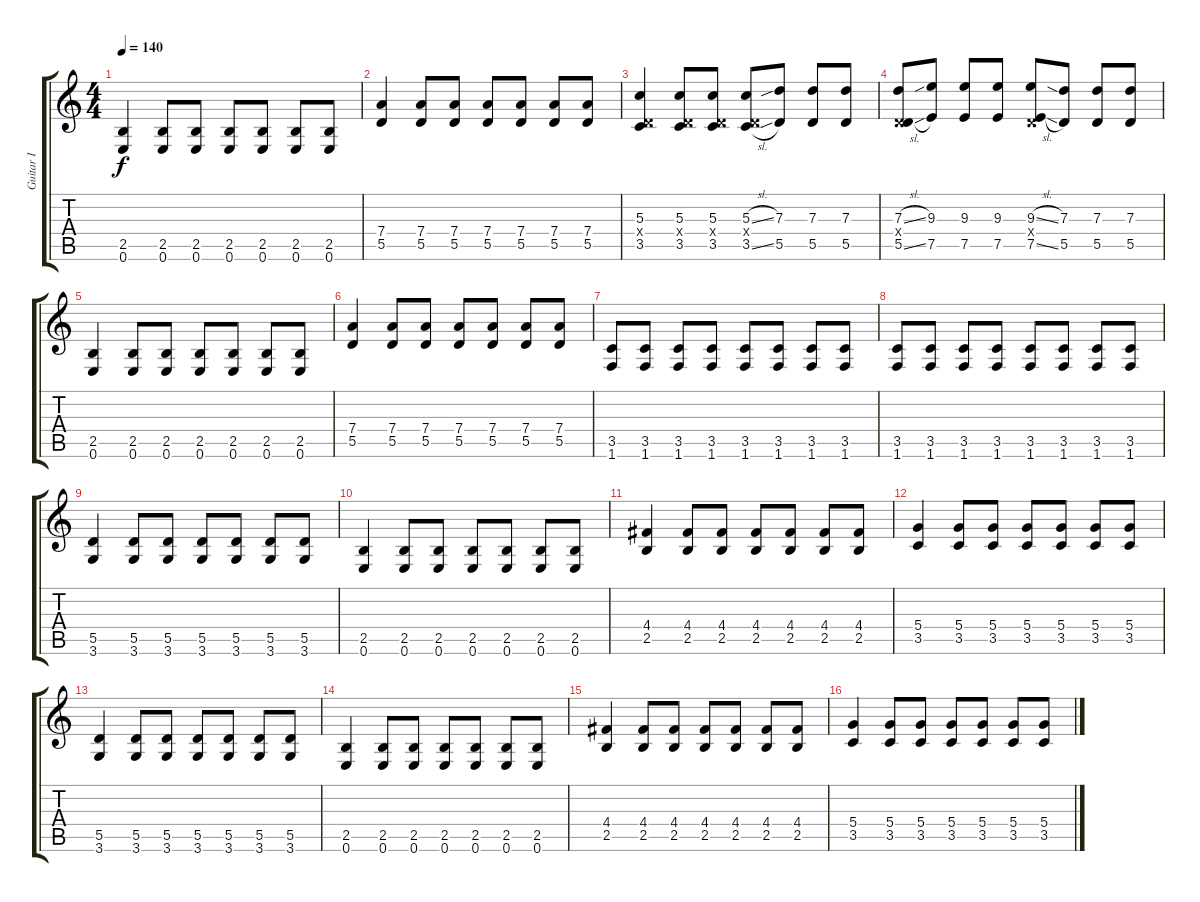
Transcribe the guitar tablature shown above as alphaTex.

\track ("Guitar I" "Guitar I") {instrument overdrivenguitar}
\staff {score tabs}
\tuning (E4 B3 G3 D3 A2 E2) {hide}
\ts (4 4)
\tempo 140
\clef g2
\ks c
(2.5 0.6).4{dy f} (2.5 0.6).8 (2.5 0.6).8 (2.5 0.6).8 (2.5 0.6).8 (2.5 0.6).8 (2.5 0.6).8 |
(7.4 5.5).4 (7.4 5.5).8 (7.4 5.5).8 (7.4 5.5).8 (7.4 5.5).8 (7.4 5.5).8 (7.4 5.5).8 |
(5.3 0.4{x} 3.5).4 (5.3 0.4{x} 3.5).8 (5.3 0.4{x} 3.5).8 (5.3{sl} 0.4{x} 3.5{sl}).8 (7.3 5.5).8 (7.3 5.5).8 (7.3 5.5).8 |
(7.3{sl} 0.4{x} 5.5{sl}).8 (9.3 7.5).8 (9.3 7.5).8 (9.3 7.5).8 (9.3{sl} 0.4{x} 7.5{sl}).8 (7.3 5.5).8 (7.3 5.5).8 (7.3 5.5).8 |
(2.5 0.6).4 (2.5 0.6).8 (2.5 0.6).8 (2.5 0.6).8 (2.5 0.6).8 (2.5 0.6).8 (2.5 0.6).8 |
(7.4 5.5).4 (7.4 5.5).8 (7.4 5.5).8 (7.4 5.5).8 (7.4 5.5).8 (7.4 5.5).8 (7.4 5.5).8 |
(3.5 1.6).8 (3.5 1.6).8 (3.5 1.6).8 (3.5 1.6).8 (3.5 1.6).8 (3.5 1.6).8 (3.5 1.6).8 (3.5 1.6).8 |
(3.5 1.6).8 (3.5 1.6).8 (3.5 1.6).8 (3.5 1.6).8 (3.5 1.6).8 (3.5 1.6).8 (3.5 1.6).8 (3.5 1.6).8 |
(5.5 3.6).4 (5.5 3.6).8 (5.5 3.6).8 (5.5 3.6).8 (5.5 3.6).8 (5.5 3.6).8 (5.5 3.6).8 |
(2.5 0.6).4 (2.5 0.6).8 (2.5 0.6).8 (2.5 0.6).8 (2.5 0.6).8 (2.5 0.6).8 (2.5 0.6).8 |
(4.4 2.5).4 (4.4 2.5).8 (4.4 2.5).8 (4.4 2.5).8 (4.4 2.5).8 (4.4 2.5).8 (4.4 2.5).8 |
(5.4 3.5).4 (5.4 3.5).8 (5.4 3.5).8 (5.4 3.5).8 (5.4 3.5).8 (5.4 3.5).8 (5.4 3.5).8 |
(5.5 3.6).4 (5.5 3.6).8 (5.5 3.6).8 (5.5 3.6).8 (5.5 3.6).8 (5.5 3.6).8 (5.5 3.6).8 |
(2.5 0.6).4 (2.5 0.6).8 (2.5 0.6).8 (2.5 0.6).8 (2.5 0.6).8 (2.5 0.6).8 (2.5 0.6).8 |
(4.4 2.5).4 (4.4 2.5).8 (4.4 2.5).8 (4.4 2.5).8 (4.4 2.5).8 (4.4 2.5).8 (4.4 2.5).8 |
(5.4 3.5).4 (5.4 3.5).8 (5.4 3.5).8 (5.4 3.5).8 (5.4 3.5).8 (5.4 3.5).8 (5.4 3.5).8
